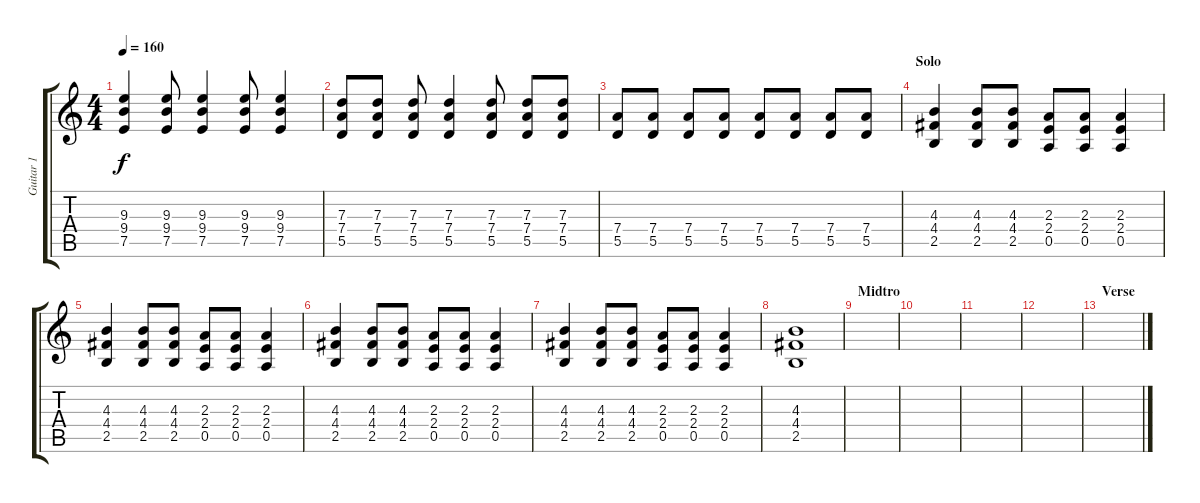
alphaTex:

\track ("Guitar 1" "Guitar 1") {instrument distortionguitar}
\staff {score tabs}
\tuning (E4 B3 G3 D3 A2 E2) {hide}
\ts (4 4)
\tempo 160
\clef g2
\ks c
(9.3 9.4 7.5).4{dy f} (9.3 9.4 7.5).8 (9.3 9.4 7.5).4 (9.3 9.4 7.5).8 (9.3 9.4 7.5).4 |
(7.3 7.4 5.5).8 (7.3 7.4 5.5).8 (7.3 7.4 5.5).8 (7.3 7.4 5.5).4 (7.3 7.4 5.5).8 (7.3 7.4 5.5).8 (7.3 7.4 5.5).8 |
(7.4 5.5).8 (7.4 5.5).8 (7.4 5.5).8 (7.4 5.5).8 (7.4 5.5).8 (7.4 5.5).8 (7.4 5.5).8 (7.4 5.5).8 |
\section ("" "Solo")
(4.3 4.4 2.5).4 (4.3 4.4 2.5).8 (4.3 4.4 2.5).8 (2.3 2.4 0.5).8 (2.3 2.4 0.5).8 (2.3 2.4 0.5).4 |
(4.3 4.4 2.5).4 (4.3 4.4 2.5).8 (4.3 4.4 2.5).8 (2.3 2.4 0.5).8 (2.3 2.4 0.5).8 (2.3 2.4 0.5).4 |
(4.3 4.4 2.5).4 (4.3 4.4 2.5).8 (4.3 4.4 2.5).8 (2.3 2.4 0.5).8 (2.3 2.4 0.5).8 (2.3 2.4 0.5).4 |
(4.3 4.4 2.5).4 (4.3 4.4 2.5).8 (4.3 4.4 2.5).8 (2.3 2.4 0.5).8 (2.3 2.4 0.5).8 (2.3 2.4 0.5).4 |
(4.3 4.4 2.5).1 |
\section ("" "Midtro")
|
|
|
|
\section ("" "Verse")
